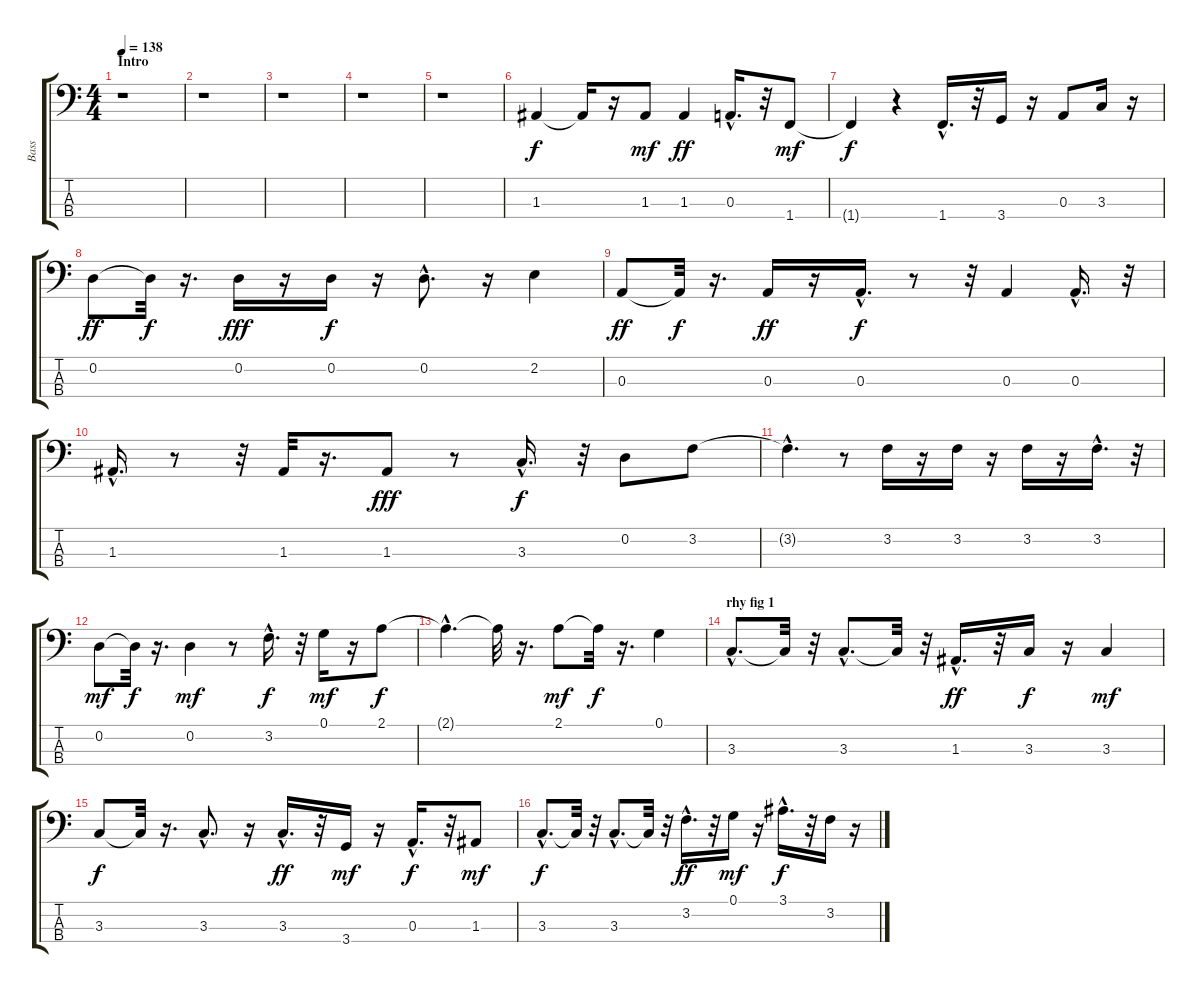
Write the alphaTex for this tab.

\track ("Bass" "Bass") {instrument electricbasspick}
\staff {score tabs}
\tuning (G2 D2 A1 E1) {hide}
\ts (4 4)
\section ("" "Intro")
\tempo 138
\clef f4
\ks c
r.1{dy f instrument electricbasspick} |
r.1 |
r.1 |
r.1 |
r.1 |
1.3.4 1.3{t}.16 r.16 1.3.8{dy mf} 1.3.4{dy ff} 0.3{hac}.16{d} r.32 1.4.8{dy mf} |
1.4{t}.4{dy f} r.4 1.4{hac}.16{d} r.32 3.4.16 r.16 0.3.8 3.3.16 r.16 |
0.2.8{dy ff} 0.2{t}.32{dy f} r.16{d} 0.2.16{dy fff} r.16 0.2.16{dy f} r.16 0.2{hac}.8{d} r.16 2.2.4 |
0.3.8{dy ff} 0.3{t}.32{dy f} r.16{d} 0.3.16{dy ff} r.16 0.3{hac}.16{d dy f} r.8 r.32 0.3.4 0.3{hac}.16{d} r.32 |
1.3{hac}.16{d} r.8 r.32 1.3.32 r.16{d} 1.3.8{dy fff} r.8 3.3{hac}.16{d dy f} r.32 0.2.8 3.2.8 |
3.2{hac t}.4{d} r.8 3.2.16 r.16 3.2.16 r.16 3.2.16 r.16 3.2{hac}.16{d} r.32 |
0.2.8{dy mf} 0.2{t}.32{dy f} r.16{d} 0.2.4{dy mf} r.8 3.2{hac}.16{d dy f} r.32 0.1.16{dy mf} r.16 2.1.8{dy f} |
2.1{hac t}.4{d} 2.1{t}.32 r.16{d} 2.1.8{dy mf} 2.1{t}.32{dy f} r.16{d} 0.1.4 |
\section ("" "rhy fig 1")
3.3{hac}.8{d} 3.3{t}.32 r.32 3.3{hac}.8{d} 3.3{t}.32 r.32 1.3{hac}.16{d dy ff} r.32 3.3.16{dy f} r.16 3.3.4{dy mf} |
3.3.8{dy f} 3.3{t}.32 r.16{d} 3.3{hac}.8{d} r.16 3.3{hac}.16{d dy ff} r.32 3.4.16{dy mf} r.16 0.3{hac}.16{d dy f} r.32 1.3.8{dy mf} |
3.3{hac}.8{d dy f} 3.3{t}.32 r.32 3.3{hac}.8{d} 3.3{t}.32 r.32 3.2{hac}.16{d dy ff} r.32 0.1.16{dy mf} r.16 3.1{hac}.16{d dy f} r.32 3.2.16 r.16
